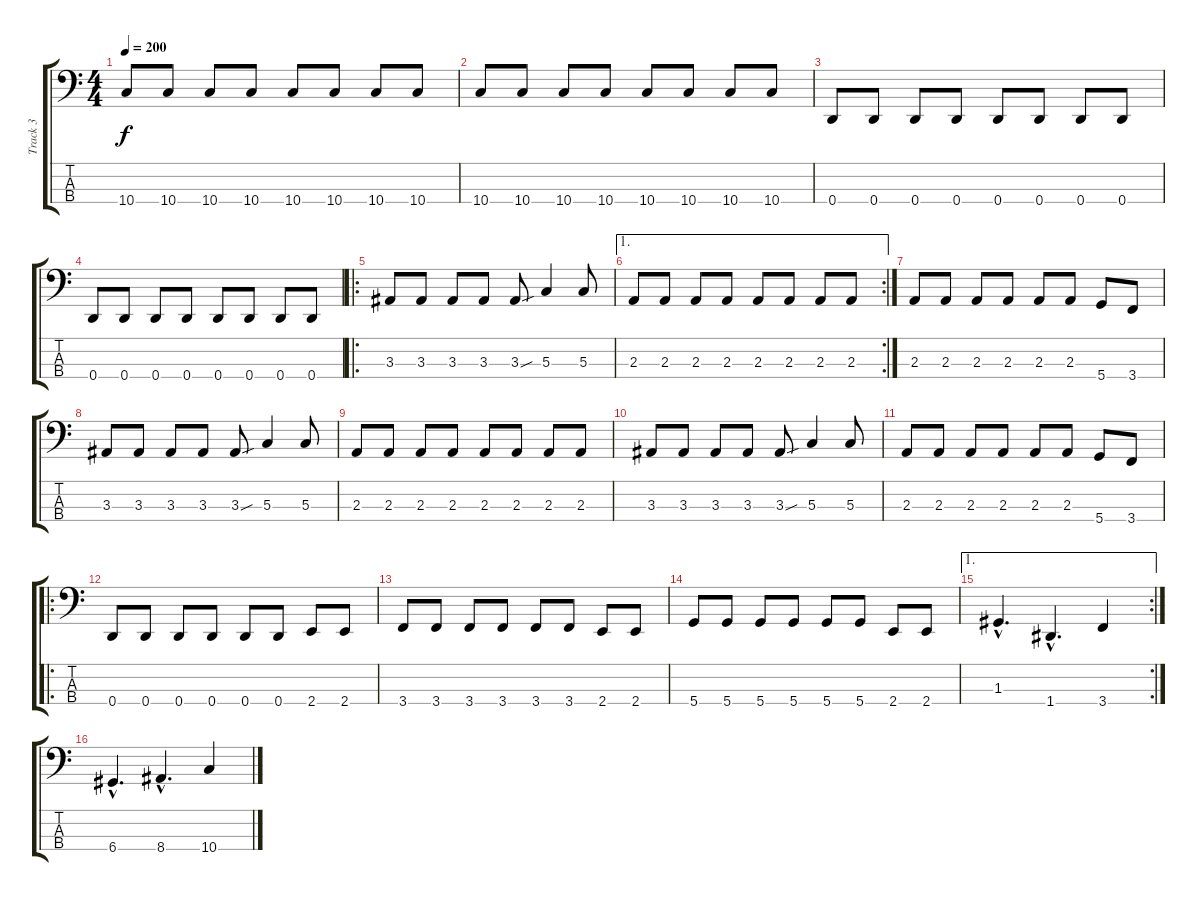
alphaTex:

\track ("Track 3" "Track 3") {instrument electricbassfinger}
\staff {score tabs}
\tuning (F2 C2 G1 D1) {hide}
\ts (4 4)
\tempo 200
\clef f4
\ks c
10.4.8{dy f} 10.4.8 10.4.8 10.4.8 10.4.8 10.4.8 10.4.8 10.4.8 |
10.4.8 10.4.8 10.4.8 10.4.8 10.4.8 10.4.8 10.4.8 10.4.8 |
0.4.8 0.4.8 0.4.8 0.4.8 0.4.8 0.4.8 0.4.8 0.4.8 |
0.4.8 0.4.8 0.4.8 0.4.8 0.4.8 0.4.8 0.4.8 0.4.8 |
\ro
3.3.8 3.3.8 3.3.8 3.3.8 3.3{sou}.8 5.3.4 5.3.8 |
\ae 1
\rc 2
2.3.8 2.3.8 2.3.8 2.3.8 2.3.8 2.3.8 2.3.8 2.3.8 |
2.3.8 2.3.8 2.3.8 2.3.8 2.3.8 2.3.8 5.4.8 3.4.8 |
3.3.8 3.3.8 3.3.8 3.3.8 3.3{sou}.8 5.3.4 5.3.8 |
2.3.8 2.3.8 2.3.8 2.3.8 2.3.8 2.3.8 2.3.8 2.3.8 |
3.3.8 3.3.8 3.3.8 3.3.8 3.3{sou}.8 5.3.4 5.3.8 |
2.3.8 2.3.8 2.3.8 2.3.8 2.3.8 2.3.8 5.4.8 3.4.8 |
\ro
0.4.8 0.4.8 0.4.8 0.4.8 0.4.8 0.4.8 2.4.8 2.4.8 |
3.4.8 3.4.8 3.4.8 3.4.8 3.4.8 3.4.8 2.4.8 2.4.8 |
5.4.8 5.4.8 5.4.8 5.4.8 5.4.8 5.4.8 2.4.8 2.4.8 |
\ae 1
\rc 2
1.3{hac}.4{d} 1.4{hac}.4{d} 3.4.4 |
6.4{hac}.4{d} 8.4{hac}.4{d} 10.4.4
